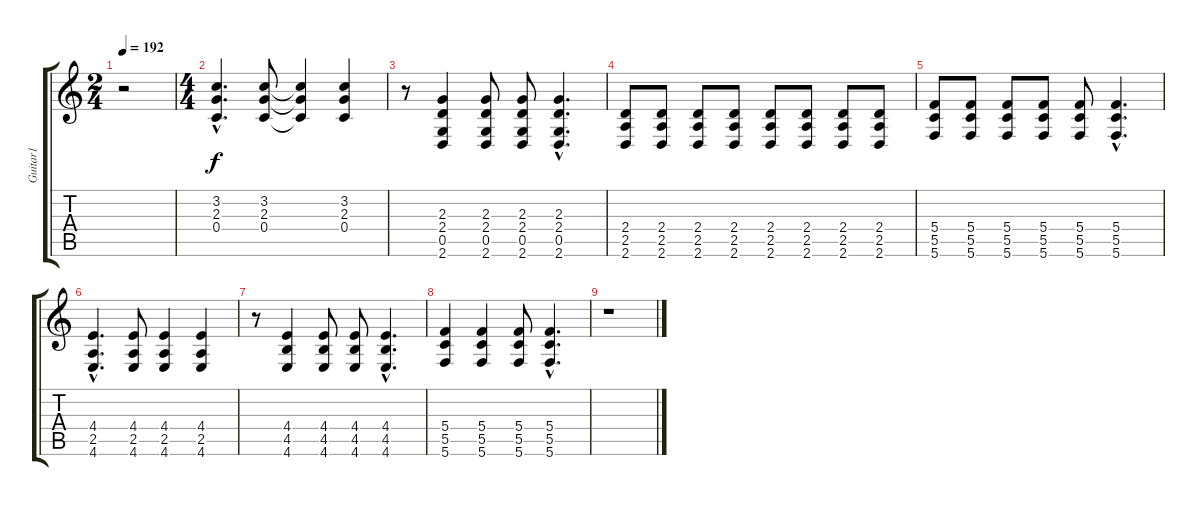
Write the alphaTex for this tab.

\track ("Guitar1" "Guitar1") {instrument distortionguitar}
\staff {score tabs}
\tuning (D4 A3 F3 C3 G2 C2) {hide}
\ts (2 4)
\tempo 192
\clef g2
\ks c
r.2{dy f} |
\ts (4 4)
(3.2{hac} 2.3{hac} 0.4{hac}).4{d} (3.2 2.3 0.4).8 (3.2{t} 2.3{t} 0.4{t}).4 (3.2 2.3 0.4).4 |
r.8 (2.3 2.4 0.5 2.6).4 (2.3 2.4 0.5 2.6).8 (2.3 2.4 0.5 2.6).8 (2.3{hac} 2.4{hac} 0.5{hac} 2.6{hac}).4{d} |
(2.4 2.5 2.6).8 (2.4 2.5 2.6).8 (2.4 2.5 2.6).8 (2.4 2.5 2.6).8 (2.4 2.5 2.6).8 (2.4 2.5 2.6).8 (2.4 2.5 2.6).8 (2.4 2.5 2.6).8 |
(5.4 5.5 5.6).8 (5.4 5.5 5.6).8 (5.4 5.5 5.6).8 (5.4 5.5 5.6).8 (5.4 5.5 5.6).8 (5.4{hac} 5.5{hac} 5.6{hac}).4{d} |
(4.4{hac} 2.5{hac} 4.6{hac}).4{d} (4.4 2.5 4.6).8 (4.4 2.5 4.6).4 (4.4 2.5 4.6).4 |
r.8 (4.4 4.5 4.6).4 (4.4 4.5 4.6).8 (4.4 4.5 4.6).8 (4.4{hac} 4.5{hac} 4.6{hac}).4{d} |
(5.4 5.5 5.6).4 (5.4 5.5 5.6).4 (5.4 5.5 5.6).8 (5.4{hac} 5.5{hac} 5.6{hac}).4{d} |
r.1
